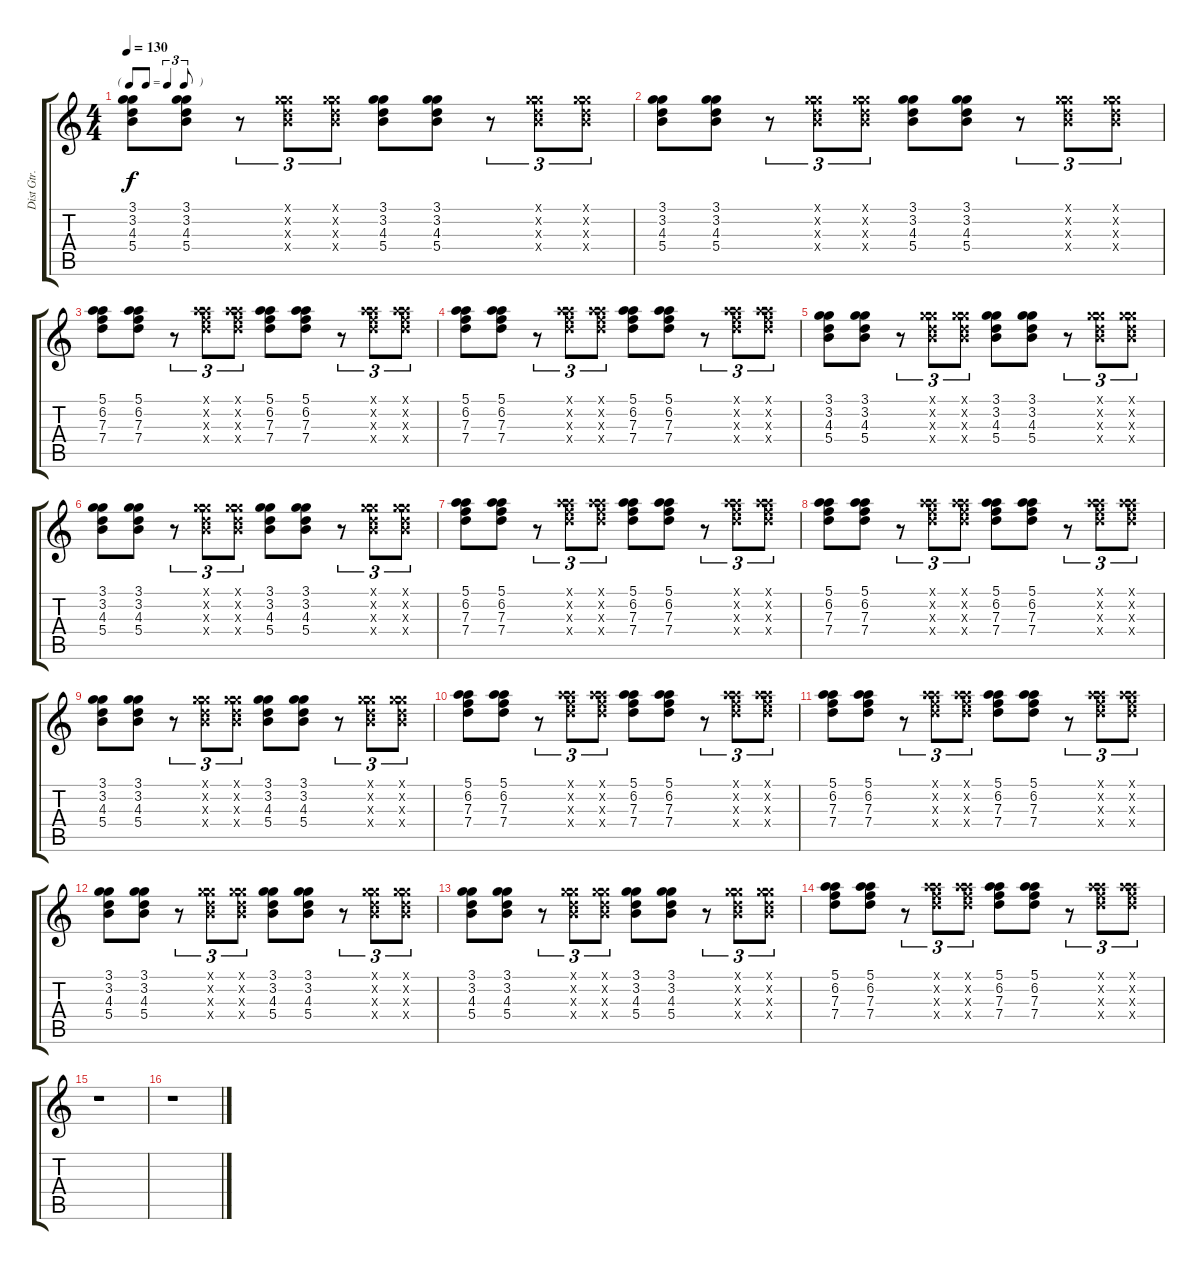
\track ("Dist Gtr." "Dist Gtr.") {instrument distortionguitar}
\staff {score tabs}
\tuning (E4 B3 G3 D4 A3 E3) {hide}
\ts (4 4)
\tf triplet8th
\tempo 130
\clef g2
\ks c
(3.1 3.2 4.3 5.4).8{dy f} (3.1 3.2 4.3 5.4).8 r.8{tu (3 2)} (3.1{x} 3.2{x} 4.3{x} 5.4{x}).8{tu (3 2)} (3.1{x} 3.2{x} 4.3{x} 5.4{x}).8{tu (3 2)} (3.1 3.2 4.3 5.4).8 (3.1 3.2 4.3 5.4).8 r.8{tu (3 2)} (3.1{x} 3.2{x} 4.3{x} 5.4{x}).8{tu (3 2)} (3.1{x} 3.2{x} 4.3{x} 5.4{x}).8{tu (3 2)} |
(3.1 3.2 4.3 5.4).8 (3.1 3.2 4.3 5.4).8 r.8{tu (3 2)} (3.1{x} 3.2{x} 4.3{x} 5.4{x}).8{tu (3 2)} (3.1{x} 3.2{x} 4.3{x} 5.4{x}).8{tu (3 2)} (3.1 3.2 4.3 5.4).8 (3.1 3.2 4.3 5.4).8 r.8{tu (3 2)} (3.1{x} 3.2{x} 4.3{x} 5.4{x}).8{tu (3 2)} (3.1{x} 3.2{x} 4.3{x} 5.4{x}).8{tu (3 2)} |
(5.1 6.2 7.3 7.4).8 (5.1 6.2 7.3 7.4).8 r.8{tu (3 2)} (5.1{x} 6.2{x} 7.3{x} 7.4{x}).8{tu (3 2)} (5.1{x} 6.2{x} 7.3{x} 7.4{x}).8{tu (3 2)} (5.1 6.2 7.3 7.4).8 (5.1 6.2 7.3 7.4).8 r.8{tu (3 2)} (5.1{x} 6.2{x} 7.3{x} 7.4{x}).8{tu (3 2)} (5.1{x} 6.2{x} 7.3{x} 7.4{x}).8{tu (3 2)} |
(5.1 6.2 7.3 7.4).8 (5.1 6.2 7.3 7.4).8 r.8{tu (3 2)} (5.1{x} 6.2{x} 7.3{x} 7.4{x}).8{tu (3 2)} (5.1{x} 6.2{x} 7.3{x} 7.4{x}).8{tu (3 2)} (5.1 6.2 7.3 7.4).8 (5.1 6.2 7.3 7.4).8 r.8{tu (3 2)} (5.1{x} 6.2{x} 7.3{x} 7.4{x}).8{tu (3 2)} (5.1{x} 6.2{x} 7.3{x} 7.4{x}).8{tu (3 2)} |
(3.1 3.2 4.3 5.4).8 (3.1 3.2 4.3 5.4).8 r.8{tu (3 2)} (3.1{x} 3.2{x} 4.3{x} 5.4{x}).8{tu (3 2)} (3.1{x} 3.2{x} 4.3{x} 5.4{x}).8{tu (3 2)} (3.1 3.2 4.3 5.4).8 (3.1 3.2 4.3 5.4).8 r.8{tu (3 2)} (3.1{x} 3.2{x} 4.3{x} 5.4{x}).8{tu (3 2)} (3.1{x} 3.2{x} 4.3{x} 5.4{x}).8{tu (3 2)} |
(3.1 3.2 4.3 5.4).8 (3.1 3.2 4.3 5.4).8 r.8{tu (3 2)} (3.1{x} 3.2{x} 4.3{x} 5.4{x}).8{tu (3 2)} (3.1{x} 3.2{x} 4.3{x} 5.4{x}).8{tu (3 2)} (3.1 3.2 4.3 5.4).8 (3.1 3.2 4.3 5.4).8 r.8{tu (3 2)} (3.1{x} 3.2{x} 4.3{x} 5.4{x}).8{tu (3 2)} (3.1{x} 3.2{x} 4.3{x} 5.4{x}).8{tu (3 2)} |
(5.1 6.2 7.3 7.4).8 (5.1 6.2 7.3 7.4).8 r.8{tu (3 2)} (5.1{x} 6.2{x} 7.3{x} 7.4{x}).8{tu (3 2)} (5.1{x} 6.2{x} 7.3{x} 7.4{x}).8{tu (3 2)} (5.1 6.2 7.3 7.4).8 (5.1 6.2 7.3 7.4).8 r.8{tu (3 2)} (5.1{x} 6.2{x} 7.3{x} 7.4{x}).8{tu (3 2)} (5.1{x} 6.2{x} 7.3{x} 7.4{x}).8{tu (3 2)} |
(5.1 6.2 7.3 7.4).8 (5.1 6.2 7.3 7.4).8 r.8{tu (3 2)} (5.1{x} 6.2{x} 7.3{x} 7.4{x}).8{tu (3 2)} (5.1{x} 6.2{x} 7.3{x} 7.4{x}).8{tu (3 2)} (5.1 6.2 7.3 7.4).8 (5.1 6.2 7.3 7.4).8 r.8{tu (3 2)} (5.1{x} 6.2{x} 7.3{x} 7.4{x}).8{tu (3 2)} (5.1{x} 6.2{x} 7.3{x} 7.4{x}).8{tu (3 2)} |
(3.1 3.2 4.3 5.4).8 (3.1 3.2 4.3 5.4).8 r.8{tu (3 2)} (3.1{x} 3.2{x} 4.3{x} 5.4{x}).8{tu (3 2)} (3.1{x} 3.2{x} 4.3{x} 5.4{x}).8{tu (3 2)} (3.1 3.2 4.3 5.4).8 (3.1 3.2 4.3 5.4).8 r.8{tu (3 2)} (3.1{x} 3.2{x} 4.3{x} 5.4{x}).8{tu (3 2)} (3.1{x} 3.2{x} 4.3{x} 5.4{x}).8{tu (3 2)} |
(5.1 6.2 7.3 7.4).8 (5.1 6.2 7.3 7.4).8 r.8{tu (3 2)} (5.1{x} 6.2{x} 7.3{x} 7.4{x}).8{tu (3 2)} (5.1{x} 6.2{x} 7.3{x} 7.4{x}).8{tu (3 2)} (5.1 6.2 7.3 7.4).8 (5.1 6.2 7.3 7.4).8 r.8{tu (3 2)} (5.1{x} 6.2{x} 7.3{x} 7.4{x}).8{tu (3 2)} (5.1{x} 6.2{x} 7.3{x} 7.4{x}).8{tu (3 2)} |
(5.1 6.2 7.3 7.4).8 (5.1 6.2 7.3 7.4).8 r.8{tu (3 2)} (5.1{x} 6.2{x} 7.3{x} 7.4{x}).8{tu (3 2)} (5.1{x} 6.2{x} 7.3{x} 7.4{x}).8{tu (3 2)} (5.1 6.2 7.3 7.4).8 (5.1 6.2 7.3 7.4).8 r.8{tu (3 2)} (5.1{x} 6.2{x} 7.3{x} 7.4{x}).8{tu (3 2)} (5.1{x} 6.2{x} 7.3{x} 7.4{x}).8{tu (3 2)} |
(3.1 3.2 4.3 5.4).8 (3.1 3.2 4.3 5.4).8 r.8{tu (3 2)} (3.1{x} 3.2{x} 4.3{x} 5.4{x}).8{tu (3 2)} (3.1{x} 3.2{x} 4.3{x} 5.4{x}).8{tu (3 2)} (3.1 3.2 4.3 5.4).8 (3.1 3.2 4.3 5.4).8 r.8{tu (3 2)} (3.1{x} 3.2{x} 4.3{x} 5.4{x}).8{tu (3 2)} (3.1{x} 3.2{x} 4.3{x} 5.4{x}).8{tu (3 2)} |
(3.1 3.2 4.3 5.4).8 (3.1 3.2 4.3 5.4).8 r.8{tu (3 2)} (3.1{x} 3.2{x} 4.3{x} 5.4{x}).8{tu (3 2)} (3.1{x} 3.2{x} 4.3{x} 5.4{x}).8{tu (3 2)} (3.1 3.2 4.3 5.4).8 (3.1 3.2 4.3 5.4).8 r.8{tu (3 2)} (3.1{x} 3.2{x} 4.3{x} 5.4{x}).8{tu (3 2)} (3.1{x} 3.2{x} 4.3{x} 5.4{x}).8{tu (3 2)} |
(5.1 6.2 7.3 7.4).8 (5.1 6.2 7.3 7.4).8 r.8{tu (3 2)} (5.1{x} 6.2{x} 7.3{x} 7.4{x}).8{tu (3 2)} (5.1{x} 6.2{x} 7.3{x} 7.4{x}).8{tu (3 2)} (5.1 6.2 7.3 7.4).8 (5.1 6.2 7.3 7.4).8 r.8{tu (3 2)} (5.1{x} 6.2{x} 7.3{x} 7.4{x}).8{tu (3 2)} (5.1{x} 6.2{x} 7.3{x} 7.4{x}).8{tu (3 2)} |
r.1 |
r.1
